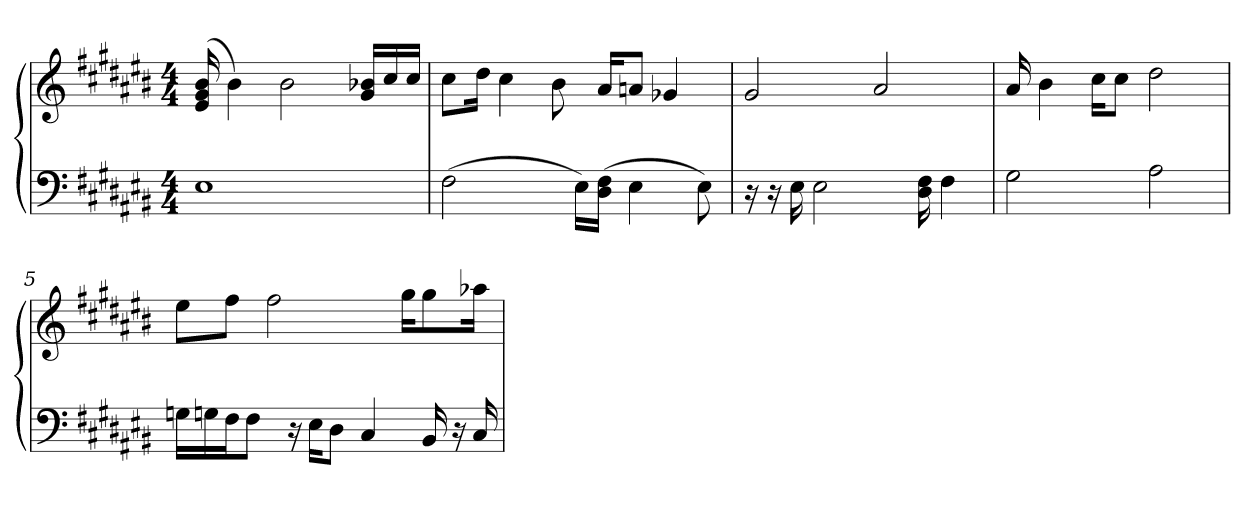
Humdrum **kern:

**kern	**kern
*part1	*part1
*staff2	*staff1
*clefF4	*clefG2
*k[f#c#g#d#a#e#b#]	*k[f#c#g#d#a#e#b#]
*M4/4	*M4/4
=1	=1
1E#	(16e# 16g# 16b#
.	4b#)
.	2b#
.	16g#/ 16b-X/LL
.	16cc#/
.	16cc#/JJ
=2	=2
(2F#	8cc#\L
.	16dd#\Jk
.	4cc#
.	8b#
16E#\LL)	.
(16D#\ 16F#\JJ	16a#/KL
4E#	8an/J
.	4g-X
8E#)	.
=3	=3
16r	2g#
16r	.
16E#	.
2E#	.
.	2a#
16D# 16F#	.
4F#	.
=4	=4
2G#	16a#
.	4b#
.	16cc#\KL
.	8cc#\J
2A#	2dd#
=5	=5
16Gn\LL	8ee#\L
16Gn\J	.
16F#\K	8ff#\J
8F#\J	.
.	2ff#
16r	.
16E#\KL	.
8D#\J	.
4C#	.
.	16gg#\KL
16BB#	8gg#\
16r	.
16C#	16aa-X\Jk
=	=
*-	*-
